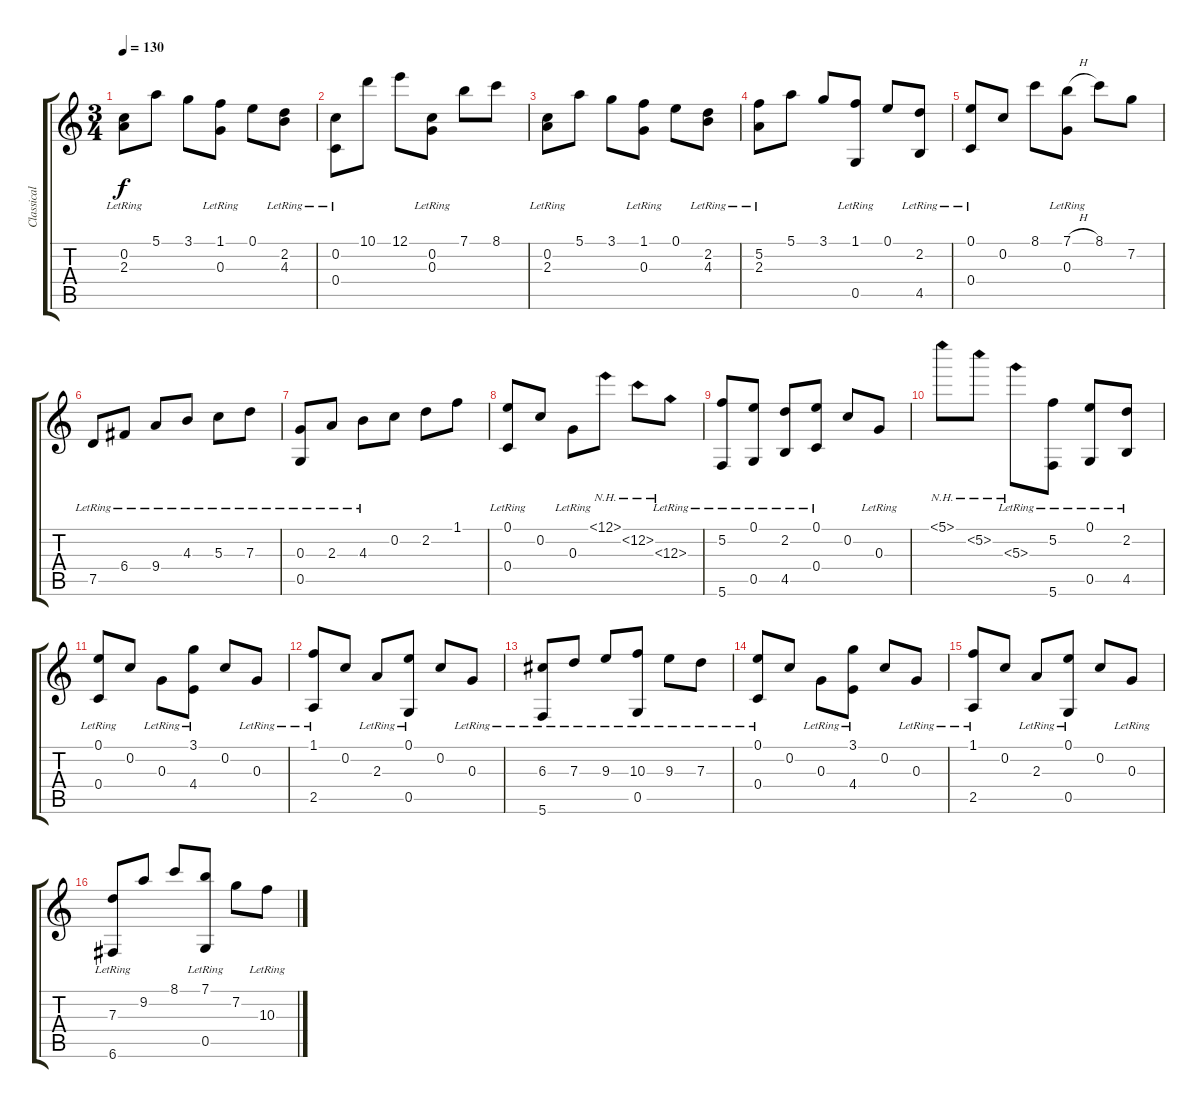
\track ("Classical Guitar" "Classical ") {instrument acousticguitarnylon}
\staff {score tabs}
\tuning (E4 C4 G3 C3 G2 C2) {hide}
\ts (3 4)
\tempo 130
\clef g2
\ks c
(0.2 2.3{lr}).8{dy f} 5.1.8 3.1.8 (1.1 0.3{lr}).8 0.1.8 (2.2 4.3{lr}).8 |
(0.2 0.4{lr}).8 10.1.8 12.1.8 (0.2 0.3{lr}).8 7.1.8 8.1.8 |
(0.2 2.3{lr}).8 5.1.8 3.1.8 (1.1 0.3{lr}).8 0.1.8 (2.2 4.3{lr}).8 |
(5.2 2.3{lr}).8 5.1.8 3.1.8 (1.1 0.5{lr}).8 0.1.8 (2.2 4.5{lr}).8 |
(0.1 0.4{lr}).8 0.2.8 8.1.8 (7.1{h} 0.3{lr}).8 8.1.8 7.2.8 |
7.5{lr}.8 6.4{lr}.8 9.4{lr}.8 4.3{lr}.8 5.3{lr}.8 7.3{lr}.8 |
(0.3{lr} 0.5{lr}).8 2.3{lr}.8 4.3{lr}.8 0.2.8 2.2.8 1.1.8 |
(0.1 0.4{lr}).8 0.2.8 0.3{lr}.8 12.1{nh}.8 12.2{nh}.8 12.3{nh lr}.8 |
(5.2 5.6{lr}).8 (0.1 0.5{lr}).8 (2.2 4.5{lr}).8 (0.1 0.4{lr}).8 0.2.8 0.3{lr}.8 |
5.1{nh}.8 5.2{nh}.8 5.3{nh lr}.8 (5.2 5.6{lr}).8 (0.1 0.5{lr}).8 (2.2 4.5{lr}).8 |
(0.1 0.4{lr}).8 0.2.8 0.3{lr}.8 (3.1 4.4{lr}).8 0.2.8 0.3{lr}.8 |
(1.1 2.5{lr}).8 0.2.8 2.3{lr}.8 (0.1 0.5{lr}).8 0.2.8 0.3{lr}.8 |
(6.3{lr} 5.6{lr}).8 7.3{lr}.8 9.3{lr}.8 (10.3{lr} 0.5{lr}).8 9.3{lr}.8 7.3{lr}.8 |
(0.1 0.4{lr}).8 0.2.8 0.3{lr}.8 (3.1 4.4{lr}).8 0.2.8 0.3{lr}.8 |
(1.1 2.5{lr}).8 0.2.8 2.3{lr}.8 (0.1 0.5{lr}).8 0.2.8 0.3{lr}.8 |
(7.3{lr} 6.6{lr}).8 9.2.8 8.1.8 (7.1 0.5{lr}).8 7.2.8 10.3{lr}.8
